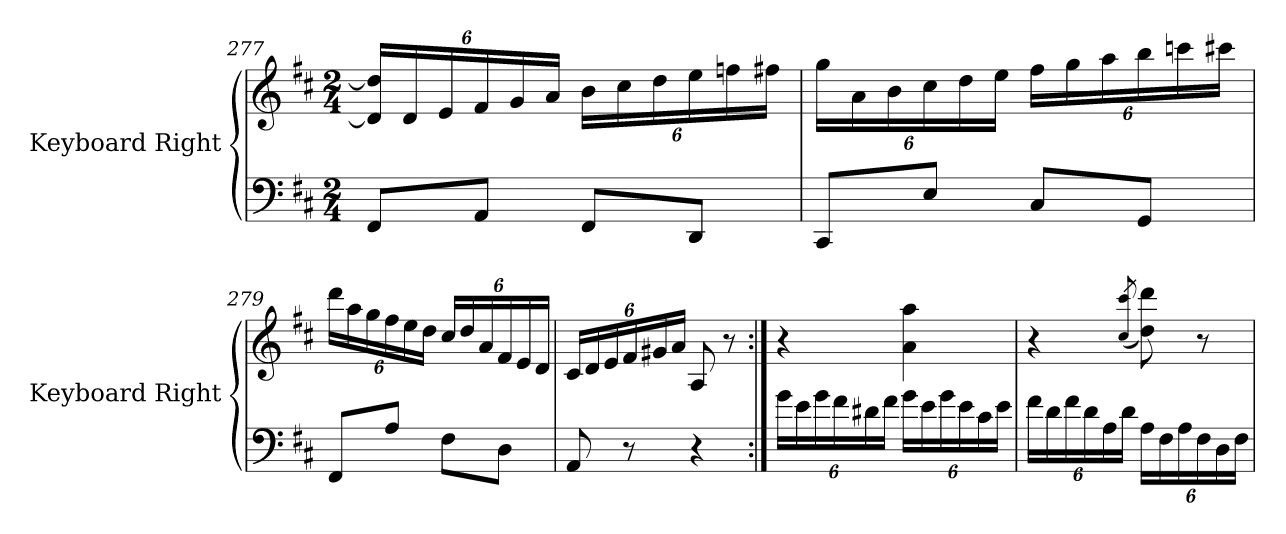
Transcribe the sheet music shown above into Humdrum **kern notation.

**kern	**kern
*part1	*part1
*staff2	*staff1
*I"Keyboard Right	*
*I'Keyboard Right	*
!!LO:LB:g=z
*clefF4	*clefG2
*k[f#c#]	*k[f#c#]
*D:	*D:
*M2/4	*M2/4
*	*Xbrackettup
=277	=277
8FF#/L	24d/] 24dd/]LL
.	24d/
.	24e/
8AA/J	24f#/
.	24g/
.	24a/JJ
8FF#/L	24b\LL
.	24cc#\
.	24dd\
8DD/J	24ee\
.	24ffn\
.	24ff#X\JJ
=278	=278
8CC#/L	24gg\LL
.	24a\
.	24b\
8E/J	24cc#\
.	24dd\
.	24ee\JJ
8C#/L	24ff#\LL
.	24gg\
.	24aa\
8GG/J	24bb\
.	24cccn\
.	24ccc#X\JJ
=279	=279
8FF#/L	24ddd\LL
.	24aa\
.	24gg\
8A/J	24ff#\
.	24ee\
.	24dd\JJ
8F#\L	24cc#/LL
.	24dd/
.	24a/
8D\J	24f#/
.	24e/
.	24d/JJ
!!LO:LB:g=z
=280	=280
8AA/	24c#/LL
.	24d/
.	24e/
8r	24f#/
.	24g#X/
.	24a/JJ
4r	8A/
.	8r
=281:|!	=281:|!
*Xbrackettup	*
24g\LL	4r
24e\	.
24g\	.
24f#\	.
24d#X\	.
24f#\JJ	.
24g\LL	4a\ 4aa\
24e\	.
24g\	.
24e\	.
24c#\	.
24e\JJ	.
=282	=282
24f#\LL	4r
24d\	.
24f#\	.
24d\	.
24A\	.
24d\JJ	.
.	(<8qcc#/ 8qccc#/
24A\LL	8dd\ 8ddd\)
24F#\	.
24A\	.
24F#\	8r
24D\	.
24F#\JJ	.
=	=
*-	*-
